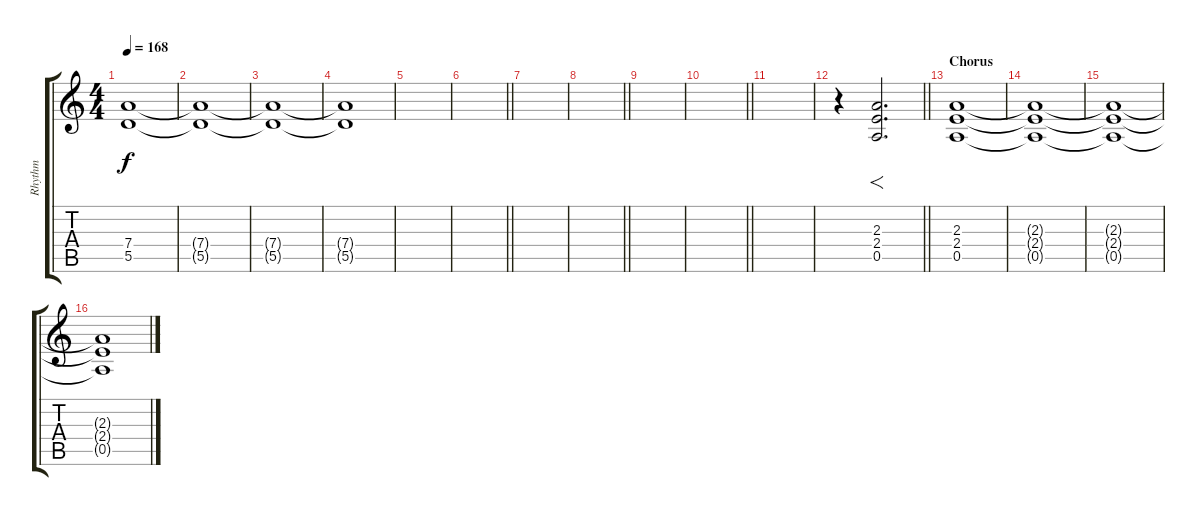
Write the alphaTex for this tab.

\track ("Rhythm" "Rhythm") {instrument distortionguitar}
\staff {score tabs}
\tuning (E4 B3 G3 D3 A2 D2) {hide}
\ts (4 4)
\tempo 168
\clef g2
\ks c
(7.4 5.5).1{dy f} |
(7.4{t} 5.5{t}).1 |
(7.4{t} 5.5{t}).1 |
(7.4{t} 5.5{t}).1 |
|
\barLineRight lightlight
|
|
\barLineRight lightlight
|
|
\barLineRight lightlight
|
|
\barLineRight lightlight
r.4 (2.3 2.4 0.5).2{f d volume 12 instrument distortionguitar} |
\section ("" "Chorus")
(2.3 2.4 0.5).1 |
(2.3{t} 2.4{t} 0.5{t}).1 |
(2.3{t} 2.4{t} 0.5{t}).1 |
(2.3{t} 2.4{t} 0.5{t}).1
